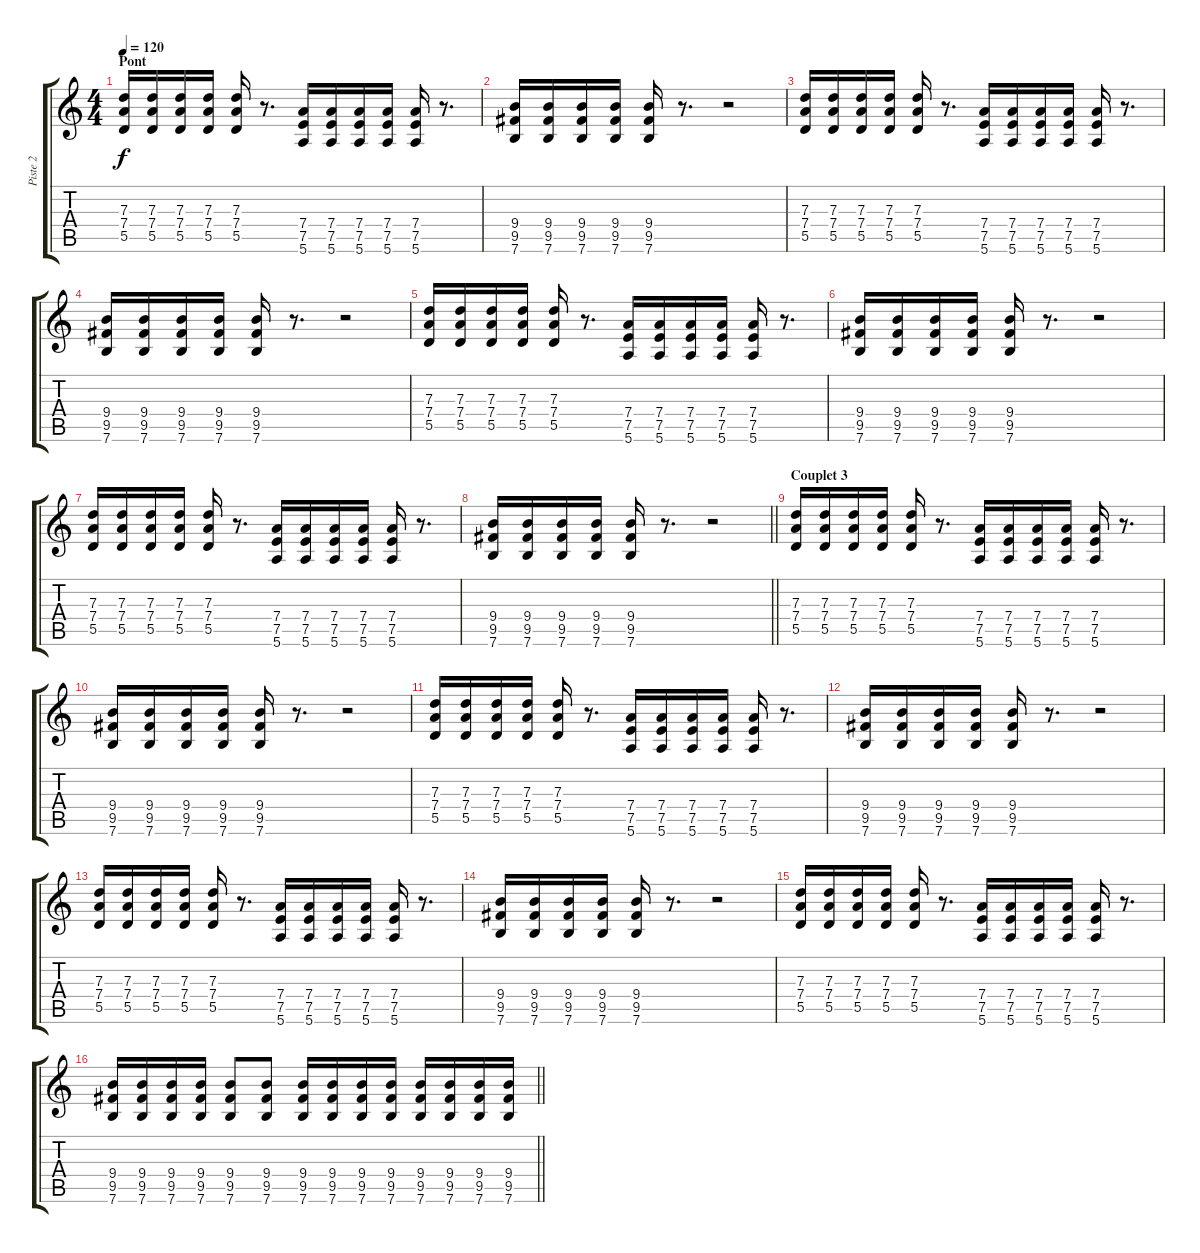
\track ("Piste 2" "Piste 2") {instrument distortionguitar}
\staff {score tabs}
\tuning (E4 B3 G3 D3 A2 E2) {hide}
\ts (4 4)
\section ("" "Pont")
\tempo 120
\clef g2
\ks c
(7.3 7.4 5.5).16{dy f} (7.3 7.4 5.5).16 (7.3 7.4 5.5).16 (7.3 7.4 5.5).16 (7.3 7.4 5.5).16 r.8{d} (7.4 7.5 5.6).16 (7.4 7.5 5.6).16 (7.4 7.5 5.6).16 (7.4 7.5 5.6).16 (7.4 7.5 5.6).16 r.8{d} |
(9.4 9.5 7.6).16 (9.4 9.5 7.6).16 (9.4 9.5 7.6).16 (9.4 9.5 7.6).16 (9.4 9.5 7.6).16 r.8{d} r.2 |
(7.3 7.4 5.5).16 (7.3 7.4 5.5).16 (7.3 7.4 5.5).16 (7.3 7.4 5.5).16 (7.3 7.4 5.5).16 r.8{d} (7.4 7.5 5.6).16 (7.4 7.5 5.6).16 (7.4 7.5 5.6).16 (7.4 7.5 5.6).16 (7.4 7.5 5.6).16 r.8{d} |
(9.4 9.5 7.6).16 (9.4 9.5 7.6).16 (9.4 9.5 7.6).16 (9.4 9.5 7.6).16 (9.4 9.5 7.6).16 r.8{d} r.2 |
(7.3 7.4 5.5).16 (7.3 7.4 5.5).16 (7.3 7.4 5.5).16 (7.3 7.4 5.5).16 (7.3 7.4 5.5).16 r.8{d} (7.4 7.5 5.6).16 (7.4 7.5 5.6).16 (7.4 7.5 5.6).16 (7.4 7.5 5.6).16 (7.4 7.5 5.6).16 r.8{d} |
(9.4 9.5 7.6).16 (9.4 9.5 7.6).16 (9.4 9.5 7.6).16 (9.4 9.5 7.6).16 (9.4 9.5 7.6).16 r.8{d} r.2 |
(7.3 7.4 5.5).16 (7.3 7.4 5.5).16 (7.3 7.4 5.5).16 (7.3 7.4 5.5).16 (7.3 7.4 5.5).16 r.8{d} (7.4 7.5 5.6).16 (7.4 7.5 5.6).16 (7.4 7.5 5.6).16 (7.4 7.5 5.6).16 (7.4 7.5 5.6).16 r.8{d} |
\barLineRight lightlight
(9.4 9.5 7.6).16 (9.4 9.5 7.6).16 (9.4 9.5 7.6).16 (9.4 9.5 7.6).16 (9.4 9.5 7.6).16 r.8{d} r.2 |
\section ("" "Couplet 3")
(7.3 7.4 5.5).16 (7.3 7.4 5.5).16 (7.3 7.4 5.5).16 (7.3 7.4 5.5).16 (7.3 7.4 5.5).16 r.8{d} (7.4 7.5 5.6).16 (7.4 7.5 5.6).16 (7.4 7.5 5.6).16 (7.4 7.5 5.6).16 (7.4 7.5 5.6).16 r.8{d} |
(9.4 9.5 7.6).16 (9.4 9.5 7.6).16 (9.4 9.5 7.6).16 (9.4 9.5 7.6).16 (9.4 9.5 7.6).16 r.8{d} r.2 |
(7.3 7.4 5.5).16 (7.3 7.4 5.5).16 (7.3 7.4 5.5).16 (7.3 7.4 5.5).16 (7.3 7.4 5.5).16 r.8{d} (7.4 7.5 5.6).16 (7.4 7.5 5.6).16 (7.4 7.5 5.6).16 (7.4 7.5 5.6).16 (7.4 7.5 5.6).16 r.8{d} |
(9.4 9.5 7.6).16 (9.4 9.5 7.6).16 (9.4 9.5 7.6).16 (9.4 9.5 7.6).16 (9.4 9.5 7.6).16 r.8{d} r.2 |
(7.3 7.4 5.5).16 (7.3 7.4 5.5).16 (7.3 7.4 5.5).16 (7.3 7.4 5.5).16 (7.3 7.4 5.5).16 r.8{d} (7.4 7.5 5.6).16 (7.4 7.5 5.6).16 (7.4 7.5 5.6).16 (7.4 7.5 5.6).16 (7.4 7.5 5.6).16 r.8{d} |
(9.4 9.5 7.6).16 (9.4 9.5 7.6).16 (9.4 9.5 7.6).16 (9.4 9.5 7.6).16 (9.4 9.5 7.6).16 r.8{d} r.2 |
(7.3 7.4 5.5).16 (7.3 7.4 5.5).16 (7.3 7.4 5.5).16 (7.3 7.4 5.5).16 (7.3 7.4 5.5).16 r.8{d} (7.4 7.5 5.6).16 (7.4 7.5 5.6).16 (7.4 7.5 5.6).16 (7.4 7.5 5.6).16 (7.4 7.5 5.6).16 r.8{d} |
\barLineRight lightlight
(9.4 9.5 7.6).16 (9.4 9.5 7.6).16 (9.4 9.5 7.6).16 (9.4 9.5 7.6).16 (9.4 9.5 7.6).8 (9.4 9.5 7.6).8 (9.4 9.5 7.6).16 (9.4 9.5 7.6).16 (9.4 9.5 7.6).16 (9.4 9.5 7.6).16 (9.4 9.5 7.6).16 (9.4 9.5 7.6).16 (9.4 9.5 7.6).16 (9.4 9.5 7.6).16
